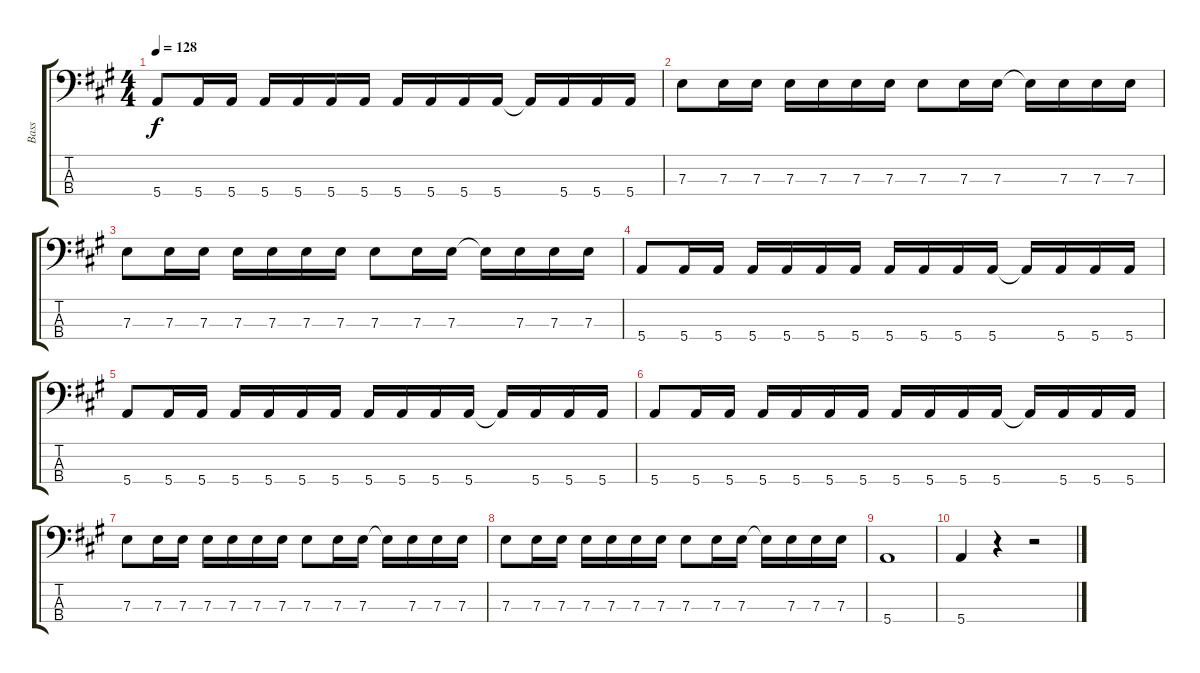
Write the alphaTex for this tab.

\track ("Bass" "Bass") {instrument electricbasspick}
\staff {score tabs}
\tuning (G2 D2 A1 E1) {hide}
\ts (4 4)
\tempo 128
\clef f4
\ks a
5.4.8{dy f} 5.4.16 5.4.16 5.4.16 5.4.16 5.4.16 5.4.16 5.4.16 5.4.16 5.4.16 5.4.16 5.4{t}.16 5.4.16 5.4.16 5.4.16 |
7.3.8 7.3.16 7.3.16 7.3.16 7.3.16 7.3.16 7.3.16 7.3.8 7.3.16 7.3.16 7.3{t}.16 7.3.16 7.3.16 7.3.16 |
7.3.8 7.3.16 7.3.16 7.3.16 7.3.16 7.3.16 7.3.16 7.3.8 7.3.16 7.3.16 7.3{t}.16 7.3.16 7.3.16 7.3.16 |
5.4.8 5.4.16 5.4.16 5.4.16 5.4.16 5.4.16 5.4.16 5.4.16 5.4.16 5.4.16 5.4.16 5.4{t}.16 5.4.16 5.4.16 5.4.16 |
5.4.8 5.4.16 5.4.16 5.4.16 5.4.16 5.4.16 5.4.16 5.4.16 5.4.16 5.4.16 5.4.16 5.4{t}.16 5.4.16 5.4.16 5.4.16 |
5.4.8 5.4.16 5.4.16 5.4.16 5.4.16 5.4.16 5.4.16 5.4.16 5.4.16 5.4.16 5.4.16 5.4{t}.16 5.4.16 5.4.16 5.4.16 |
7.3.8 7.3.16 7.3.16 7.3.16 7.3.16 7.3.16 7.3.16 7.3.8 7.3.16 7.3.16 7.3{t}.16 7.3.16 7.3.16 7.3.16 |
7.3.8 7.3.16 7.3.16 7.3.16 7.3.16 7.3.16 7.3.16 7.3.8 7.3.16 7.3.16 7.3{t}.16 7.3.16 7.3.16 7.3.16 |
5.4.1 |
5.4.4 r.4 r.2
